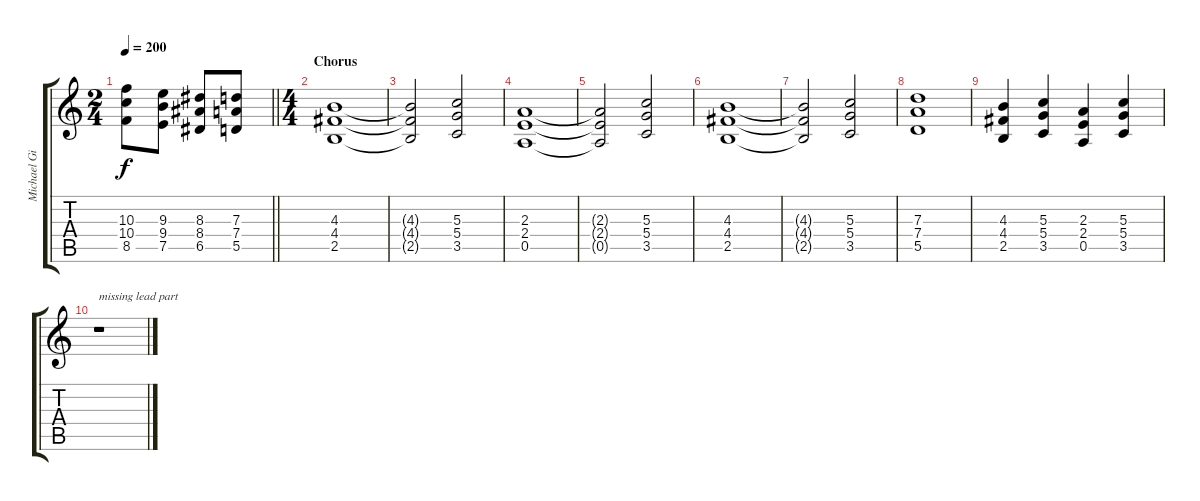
\track ("Michael Gilbert" "Michael Gi") {instrument distortionguitar}
\staff {score tabs}
\tuning (E4 B3 G3 D3 A2 E2) {hide}
\ts (2 4)
\tempo 200
\clef g2
\barLineRight lightlight
\ks c
(10.3 10.4 8.5).8{dy f} (9.3 9.4 7.5).8 (8.3 8.4 6.5).8 (7.3 7.4 5.5).8 |
\ts (4 4)
\section ("" "Chorus")
(4.3 4.4 2.5).1 |
(4.3{t} 4.4{t} 2.5{t}).2 (5.3 5.4 3.5).2 |
(2.3 2.4 0.5).1 |
(2.3{t} 2.4{t} 0.5{t}).2 (5.3 5.4 3.5).2 |
(4.3 4.4 2.5).1 |
(4.3{t} 4.4{t} 2.5{t}).2 (5.3 5.4 3.5).2 |
(7.3 7.4 5.5).1 |
(4.3 4.4 2.5).4 (5.3 5.4 3.5).4 (2.3 2.4 0.5).4 (5.3 5.4 3.5).4 |
r.1{txt "missing lead part"}
